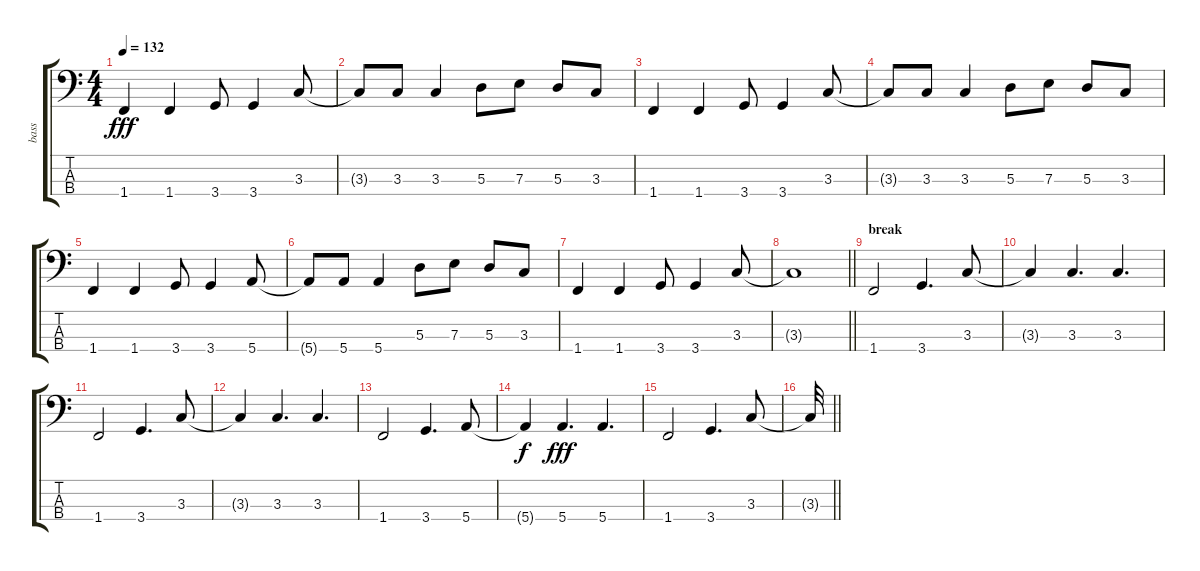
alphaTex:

\track ("bass" "bass") {instrument electricbassfinger}
\staff {score tabs}
\tuning (G2 D2 A1 E1) {hide}
\ts (4 4)
\tempo 132
\clef f4
\ks c
1.4.4{dy fff} 1.4.4 3.4.8 3.4.4 3.3.8 |
3.3{t}.8 3.3.8 3.3.4 5.3.8 7.3.8 5.3.8 3.3.8 |
1.4.4 1.4.4 3.4.8 3.4.4 3.3.8 |
3.3{t}.8 3.3.8 3.3.4 5.3.8 7.3.8 5.3.8 3.3.8 |
1.4.4 1.4.4 3.4.8 3.4.4 5.4.8 |
5.4{t}.8 5.4.8 5.4.4 5.3.8 7.3.8 5.3.8 3.3.8 |
1.4.4 1.4.4 3.4.8 3.4.4 3.3.8 |
\barLineRight lightlight
3.3{t}.1 |
\section ("" "break")
1.4.2 3.4.4{d} 3.3.8 |
3.3{t}.4 3.3.4{d} 3.3.4{d} |
1.4.2 3.4.4{d} 3.3.8 |
3.3{t}.4 3.3.4{d} 3.3.4{d} |
1.4.2 3.4.4{d} 5.4.8 |
5.4{t}.4{dy f} 5.4.4{d dy fff} 5.4.4{d} |
1.4.2 3.4.4{d} 3.3.8 |
\barLineRight lightlight
3.3{t}.32
